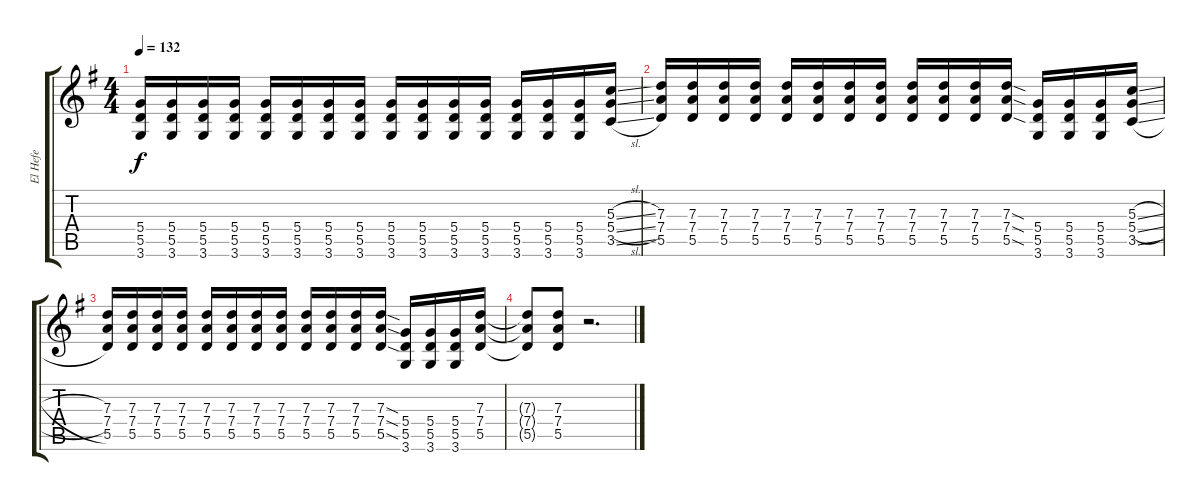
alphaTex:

\track ("El Hefe" "El Hefe") {instrument distortionguitar}
\staff {score tabs}
\tuning (E4 B3 G3 D3 A2 E2) {hide}
\ts (4 4)
\tempo 132
\clef g2
\ks g
(5.4 5.5 3.6).16{dy f} (5.4 5.5 3.6).16 (5.4 5.5 3.6).16 (5.4 5.5 3.6).16 (5.4 5.5 3.6).16 (5.4 5.5 3.6).16 (5.4 5.5 3.6).16 (5.4 5.5 3.6).16 (5.4 5.5 3.6).16 (5.4 5.5 3.6).16 (5.4 5.5 3.6).16 (5.4 5.5 3.6).16 (5.4 5.5 3.6).16 (5.4 5.5 3.6).16 (5.4 5.5 3.6).16 (5.3{sl} 5.4{sl} 3.5{sl}).16 |
(7.3 7.4 5.5).16 (7.3 7.4 5.5).16 (7.3 7.4 5.5).16 (7.3 7.4 5.5).16 (7.3 7.4 5.5).16 (7.3 7.4 5.5).16 (7.3 7.4 5.5).16 (7.3 7.4 5.5).16 (7.3 7.4 5.5).16 (7.3 7.4 5.5).16 (7.3 7.4 5.5).16 (7.3{sod} 7.4{sod} 5.5{sod}).16 (5.4 5.5 3.6).16 (5.4 5.5 3.6).16 (5.4 5.5 3.6).16 (5.3{sl} 5.4{sl} 3.5{sl}).16 |
(7.3 7.4 5.5).16 (7.3 7.4 5.5).16 (7.3 7.4 5.5).16 (7.3 7.4 5.5).16 (7.3 7.4 5.5).16 (7.3 7.4 5.5).16 (7.3 7.4 5.5).16 (7.3 7.4 5.5).16 (7.3 7.4 5.5).16 (7.3 7.4 5.5).16 (7.3 7.4 5.5).16 (7.3{sod} 7.4{sod} 5.5{sod}).16 (5.4 5.5 3.6).16 (5.4 5.5 3.6).16 (5.4 5.5 3.6).16 (7.3 7.4 5.5).16 |
(7.3{t} 7.4{t} 5.5{t}).8 (7.3 7.4 5.5).8 r.2{d}
